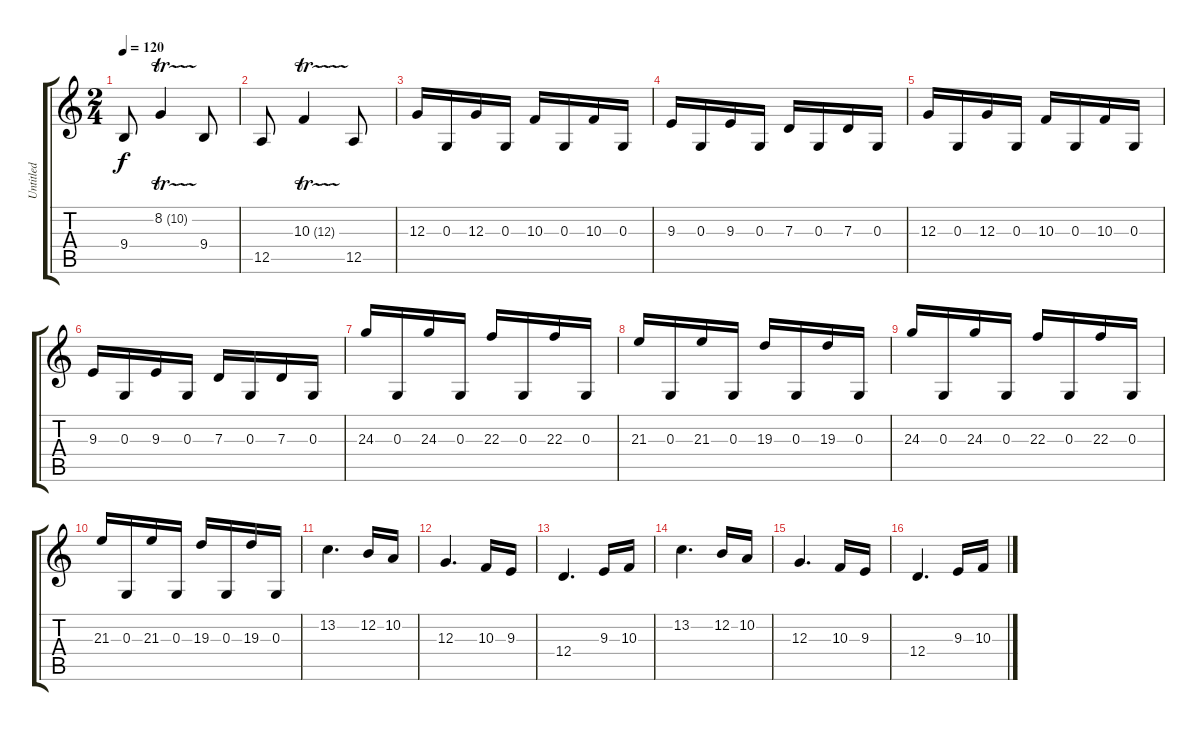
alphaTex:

\track ("Untitled" "Untitled") {instrument violin}
\staff {score tabs}
\tuning (E4 B3 G3 D3 A2 E2) {hide}
\ts (2 4)
\tempo 120
\clef g2
\ks c
9.4.8{dy f} 8.2{tr (10 32)}.4 9.4.8 |
12.5.8 10.3{tr (12 32)}.4 12.5.8 |
12.3.16 0.3.16 12.3.16 0.3.16 10.3.16 0.3.16 10.3.16 0.3.16 |
9.3.16 0.3.16 9.3.16 0.3.16 7.3.16 0.3.16 7.3.16 0.3.16 |
12.3.16 0.3.16 12.3.16 0.3.16 10.3.16 0.3.16 10.3.16 0.3.16 |
9.3.16 0.3.16 9.3.16 0.3.16 7.3.16 0.3.16 7.3.16 0.3.16 |
24.3.16 0.3.16 24.3.16 0.3.16 22.3.16 0.3.16 22.3.16 0.3.16 |
21.3.16 0.3.16 21.3.16 0.3.16 19.3.16 0.3.16 19.3.16 0.3.16 |
24.3.16 0.3.16 24.3.16 0.3.16 22.3.16 0.3.16 22.3.16 0.3.16 |
21.3.16 0.3.16 21.3.16 0.3.16 19.3.16 0.3.16 19.3.16 0.3.16 |
13.2.4{d} 12.2.16 10.2.16 |
12.3.4{d} 10.3.16 9.3.16 |
12.4.4{d} 9.3.16 10.3.16 |
13.2.4{d} 12.2.16 10.2.16 |
12.3.4{d} 10.3.16 9.3.16 |
12.4.4{d} 9.3.16 10.3.16
